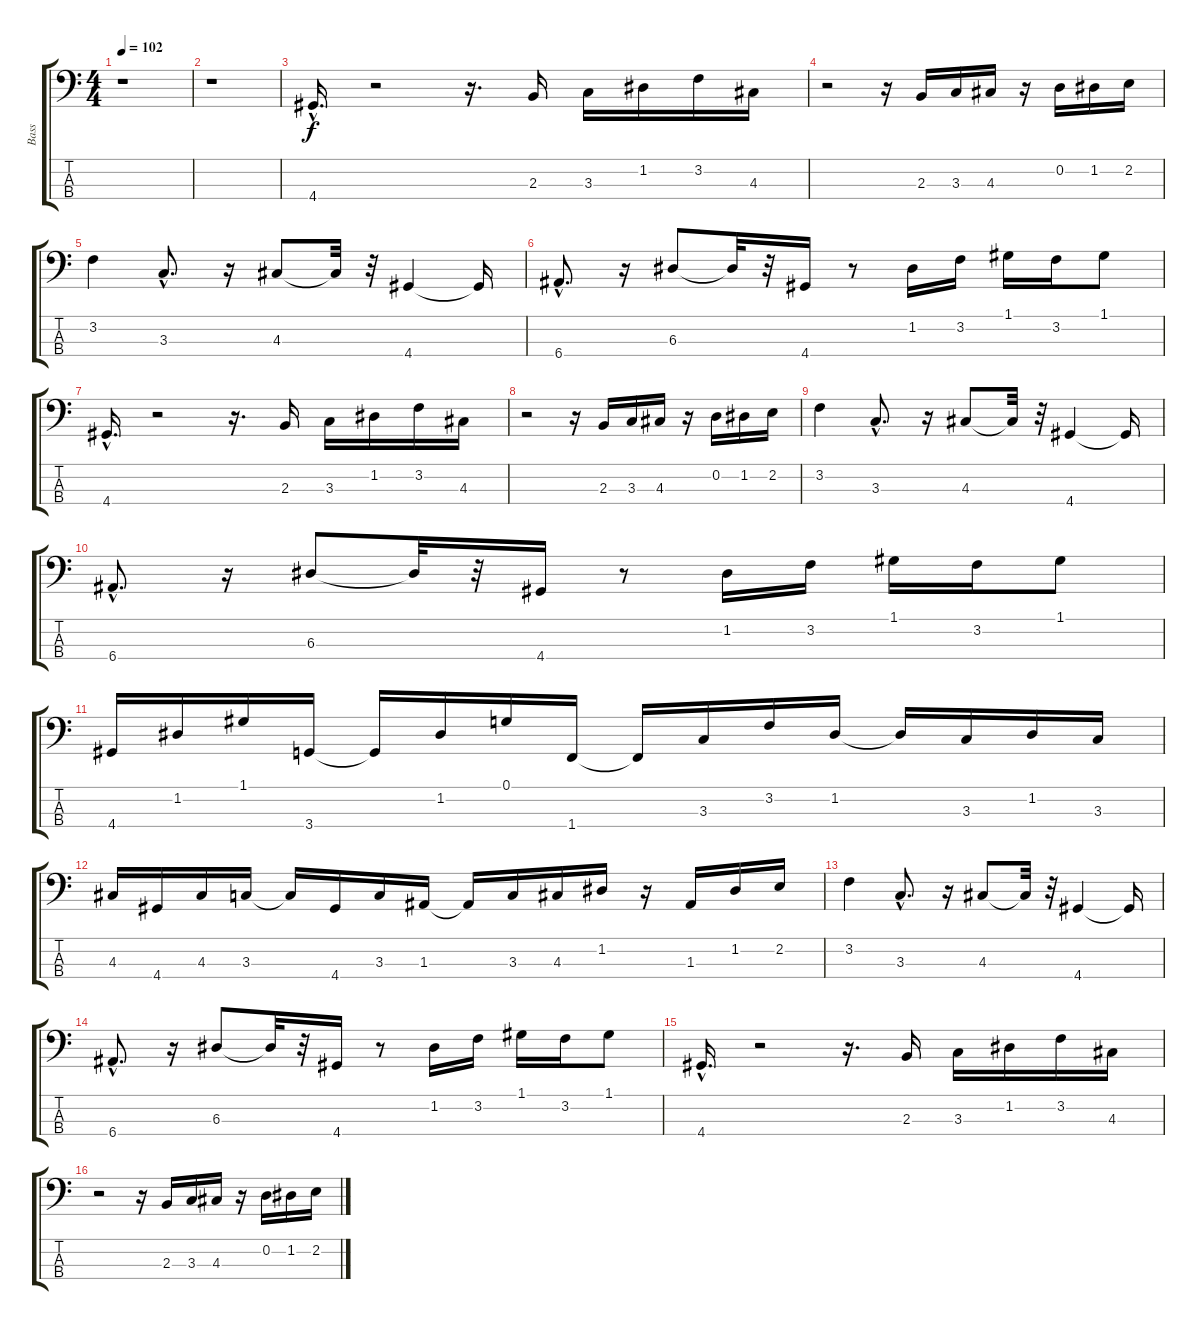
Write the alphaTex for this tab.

\track ("Bass" "Bass") {instrument electricbassfinger}
\staff {score tabs}
\tuning (G2 D2 A1 E1) {hide}
\ts (4 4)
\tempo 102
\clef f4
\ks c
r.1{dy f instrument electricbassfinger} |
r.1 |
4.4{hac}.16{d} r.2 r.16{d} 2.3.16 3.3.16 1.2.16 3.2.16 4.3.16 |
r.2 r.16 2.3.16 3.3.16 4.3.16 r.16 0.2.16 1.2.16 2.2.16 |
3.2.4 3.3{hac}.8{d} r.16 4.3.8 4.3{t}.32 r.32 4.4.4 4.4{t}.16 |
6.4{hac}.8{d} r.16 6.3.8 6.3{t}.32 r.32 4.4.16 r.8 1.2.16 3.2.16 1.1.16 3.2.16 1.1.8 |
4.4{hac}.16{d} r.2 r.16{d} 2.3.16 3.3.16 1.2.16 3.2.16 4.3.16 |
r.2 r.16 2.3.16 3.3.16 4.3.16 r.16 0.2.16 1.2.16 2.2.16 |
3.2.4 3.3{hac}.8{d} r.16 4.3.8 4.3{t}.32 r.32 4.4.4 4.4{t}.16 |
6.4{hac}.8{d} r.16 6.3.8 6.3{t}.32 r.32 4.4.16 r.8 1.2.16 3.2.16 1.1.16 3.2.16 1.1.8 |
4.4.16 1.2.16 1.1.16 3.4.16 3.4{t}.16 1.2.16 0.1.16 1.4.16 1.4{t}.16 3.3.16 3.2.16 1.2.16 1.2{t}.16 3.3.16 1.2.16 3.3.16 |
4.3.16 4.4.16 4.3.16 3.3.16 3.3{t}.16 4.4.16 3.3.16 1.3.16 1.3{t}.16 3.3.16 4.3.16 1.2.16 r.16 1.3.16 1.2.16 2.2.16 |
3.2.4 3.3{hac}.8{d} r.16 4.3.8 4.3{t}.32 r.32 4.4.4 4.4{t}.16 |
6.4{hac}.8{d} r.16 6.3.8 6.3{t}.32 r.32 4.4.16 r.8 1.2.16 3.2.16 1.1.16 3.2.16 1.1.8 |
4.4{hac}.16{d} r.2 r.16{d} 2.3.16 3.3.16 1.2.16 3.2.16 4.3.16 |
r.2 r.16 2.3.16 3.3.16 4.3.16 r.16 0.2.16 1.2.16 2.2.16
